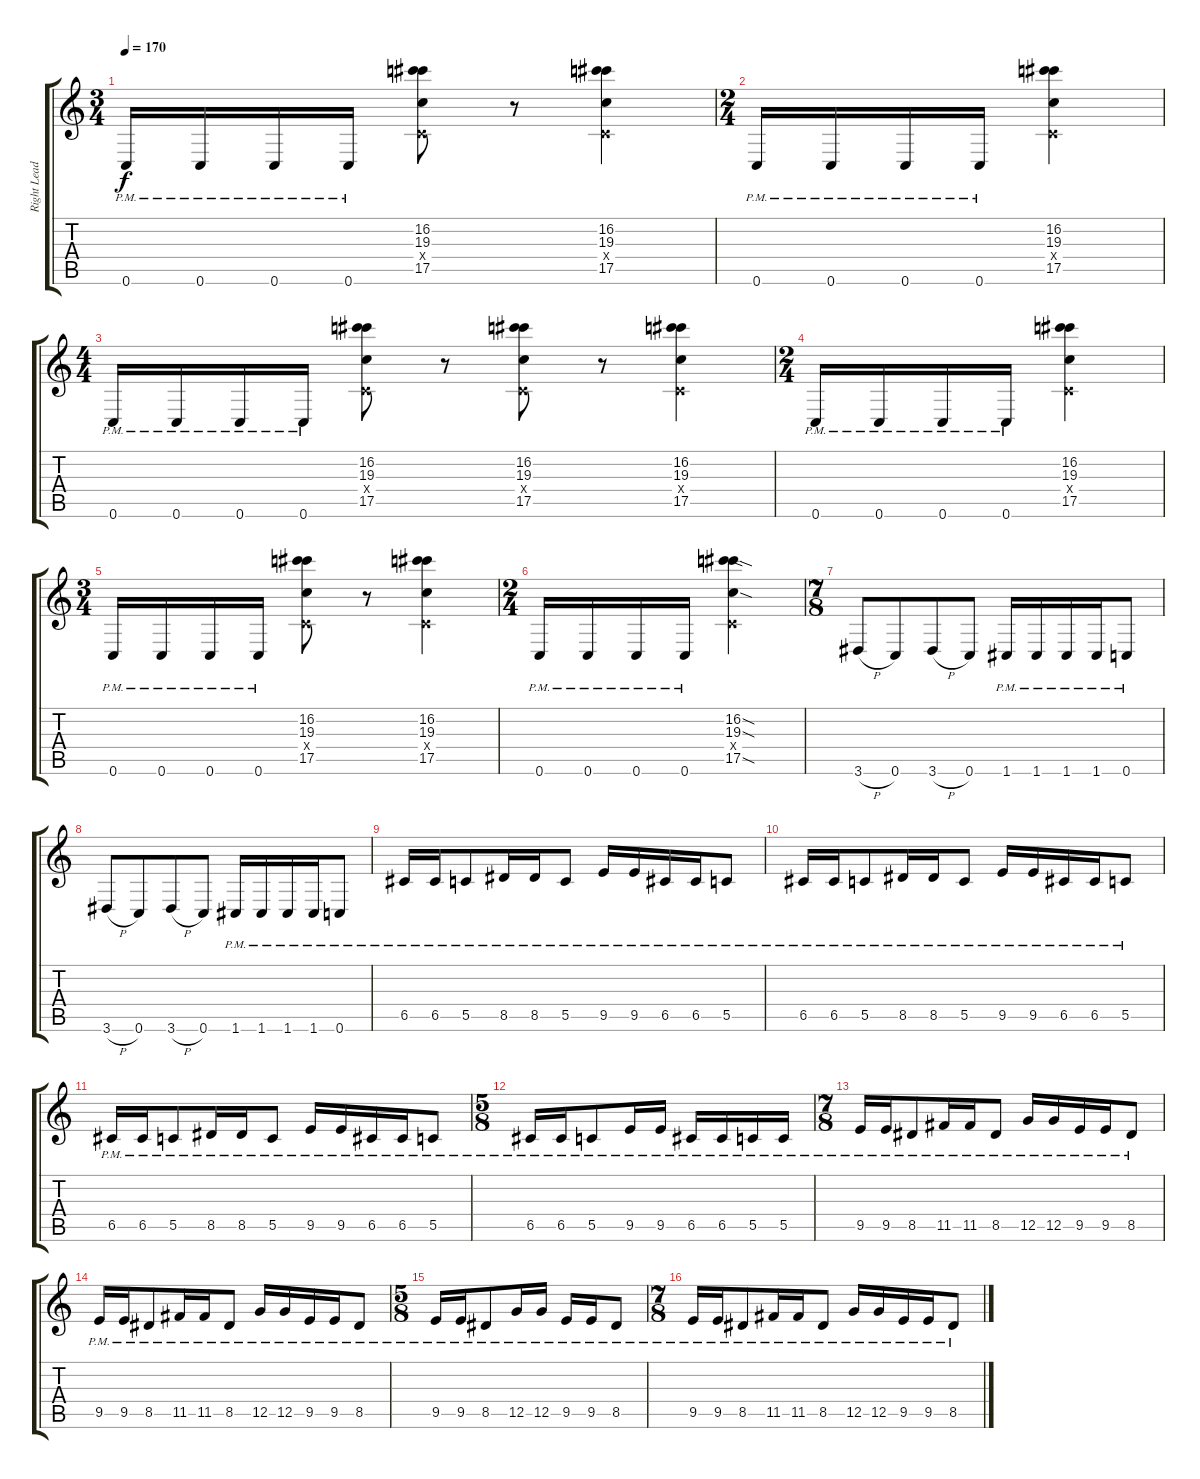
\track ("Right Lead Guitar" "Right Lead") {instrument distortionguitar}
\staff {score tabs}
\tuning (D4 A3 F3 C3 G2 C2) {hide}
\ts (3 4)
\tempo 170
\clef g2
\ks c
0.6{pm}.16{dy f} 0.6{pm}.16 0.6{pm}.16 0.6{pm}.16 (16.2 19.3 0.4{x} 17.5).8 r.8 (16.2 19.3 0.4{x} 17.5).4 |
\ts (2 4)
0.6{pm}.16 0.6{pm}.16 0.6{pm}.16 0.6{pm}.16 (16.2 19.3 0.4{x} 17.5).4 |
\ts (4 4)
0.6{pm}.16 0.6{pm}.16 0.6{pm}.16 0.6{pm}.16 (16.2 19.3 0.4{x} 17.5).8 r.8 (16.2 19.3 0.4{x} 17.5).8 r.8 (16.2 19.3 0.4{x} 17.5).4 |
\ts (2 4)
0.6{pm}.16 0.6{pm}.16 0.6{pm}.16 0.6{pm}.16 (16.2 19.3 0.4{x} 17.5).4 |
\ts (3 4)
0.6{pm}.16 0.6{pm}.16 0.6{pm}.16 0.6{pm}.16 (16.2 19.3 0.4{x} 17.5).8 r.8 (16.2 19.3 0.4{x} 17.5).4 |
\ts (2 4)
0.6{pm}.16 0.6{pm}.16 0.6{pm}.16 0.6{pm}.16 (16.2{sod} 19.3{sod} 0.4{x} 17.5{sod}).4 |
\ts (7 8)
3.6{h}.8 0.6.8 3.6{h}.8 0.6.8 1.6{pm}.16 1.6{pm}.16 1.6{pm}.16 1.6{pm}.16 0.6{pm}.8 |
3.6{h}.8 0.6.8 3.6{h}.8 0.6.8 1.6{pm}.16 1.6{pm}.16 1.6{pm}.16 1.6{pm}.16 0.6{pm}.8 |
6.5{pm}.16 6.5{pm}.16 5.5{pm}.8 8.5{pm}.16 8.5{pm}.16 5.5{pm}.8 9.5{pm}.16 9.5{pm}.16 6.5{pm}.16 6.5{pm}.16 5.5{pm}.8 |
6.5{pm}.16 6.5{pm}.16 5.5{pm}.8 8.5{pm}.16 8.5{pm}.16 5.5{pm}.8 9.5{pm}.16 9.5{pm}.16 6.5{pm}.16 6.5{pm}.16 5.5{pm}.8 |
6.5{pm}.16 6.5{pm}.16 5.5{pm}.8 8.5{pm}.16 8.5{pm}.16 5.5{pm}.8 9.5{pm}.16 9.5{pm}.16 6.5{pm}.16 6.5{pm}.16 5.5{pm}.8 |
\ts (5 8)
6.5{pm}.16 6.5{pm}.16 5.5{pm}.8 9.5{pm}.16 9.5{pm}.16 6.5{pm}.16 6.5{pm}.16 5.5{pm}.16 5.5{pm}.16 |
\ts (7 8)
9.5{pm}.16 9.5{pm}.16 8.5{pm}.8 11.5{pm}.16 11.5{pm}.16 8.5{pm}.8 12.5{pm}.16 12.5{pm}.16 9.5{pm}.16 9.5{pm}.16 8.5{pm}.8 |
9.5{pm}.16 9.5{pm}.16 8.5{pm}.8 11.5{pm}.16 11.5{pm}.16 8.5{pm}.8 12.5{pm}.16 12.5{pm}.16 9.5{pm}.16 9.5{pm}.16 8.5{pm}.8 |
\ts (5 8)
9.5{pm}.16 9.5{pm}.16 8.5{pm}.8 12.5{pm}.16 12.5{pm}.16 9.5{pm}.16 9.5{pm}.16 8.5{pm}.8 |
\ts (7 8)
9.5{pm}.16 9.5{pm}.16 8.5{pm}.8 11.5{pm}.16 11.5{pm}.16 8.5{pm}.8 12.5{pm}.16 12.5{pm}.16 9.5{pm}.16 9.5{pm}.16 8.5{pm}.8
